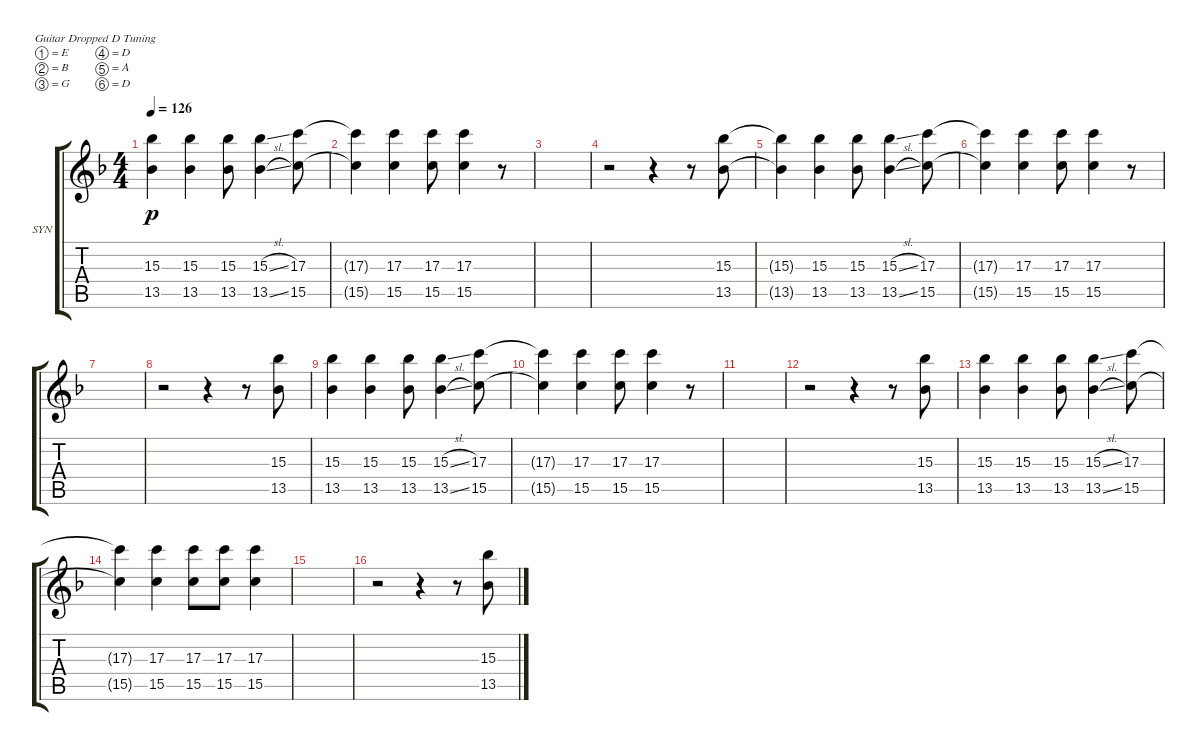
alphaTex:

\defaultSystemsLayout 4
\bracketExtendMode groupsimilarinstruments
\firstSystemTrackNameOrientation horizontal
\otherSystemsTrackNameOrientation horizontal
\track ("Rhythm Dub" "SYN") {instrument distortionguitar}
\staff {score tabs}
\tuning (E4 B3 G3 D3 A2 D2)
\ts (4 4)
\tempo 126
\clef g2
\ks f
(15.3{t} 13.5{t}).4{dy p} (15.3 13.5).4 (15.3 13.5).8 (15.3{sl} 13.5{sl}).4 (17.3 15.5).8 |
(15.5{t} 17.3{t}).4 (15.5 17.3).4 (15.5 17.3).8 (15.5 17.3).4 r.8 |
|
r.2 r.4 r.8 (13.5 15.3).8 |
(15.3{t} 13.5{t}).4 (15.3 13.5).4 (15.3 13.5).8 (15.3{sl} 13.5{sl}).4 (17.3 15.5).8 |
(15.5{t} 17.3{t}).4 (15.5 17.3).4 (15.5 17.3).8 (15.5 17.3).4 r.8 |
|
r.2 r.4 r.8 (13.5 15.3).8 |
(15.3 13.5).4 (15.3 13.5).4 (15.3 13.5).8 (15.3{sl} 13.5{sl}).4 (17.3 15.5).8 |
(15.5{t} 17.3{t}).4 (15.5 17.3).4 (15.5 17.3).8 (15.5 17.3).4 r.8 |
|
r.2 r.4 r.8 (13.5 15.3).8 |
(15.3 13.5).4 (15.3 13.5).4 (15.3 13.5).8 (15.3{sl} 13.5{sl}).4 (17.3 15.5).8 |
(15.5{t} 17.3{t}).4 (15.5 17.3).4 (15.5 17.3).8 (17.3 15.5).8 (15.5 17.3).4 |
|
r.2 r.4 r.8 (13.5 15.3).8
